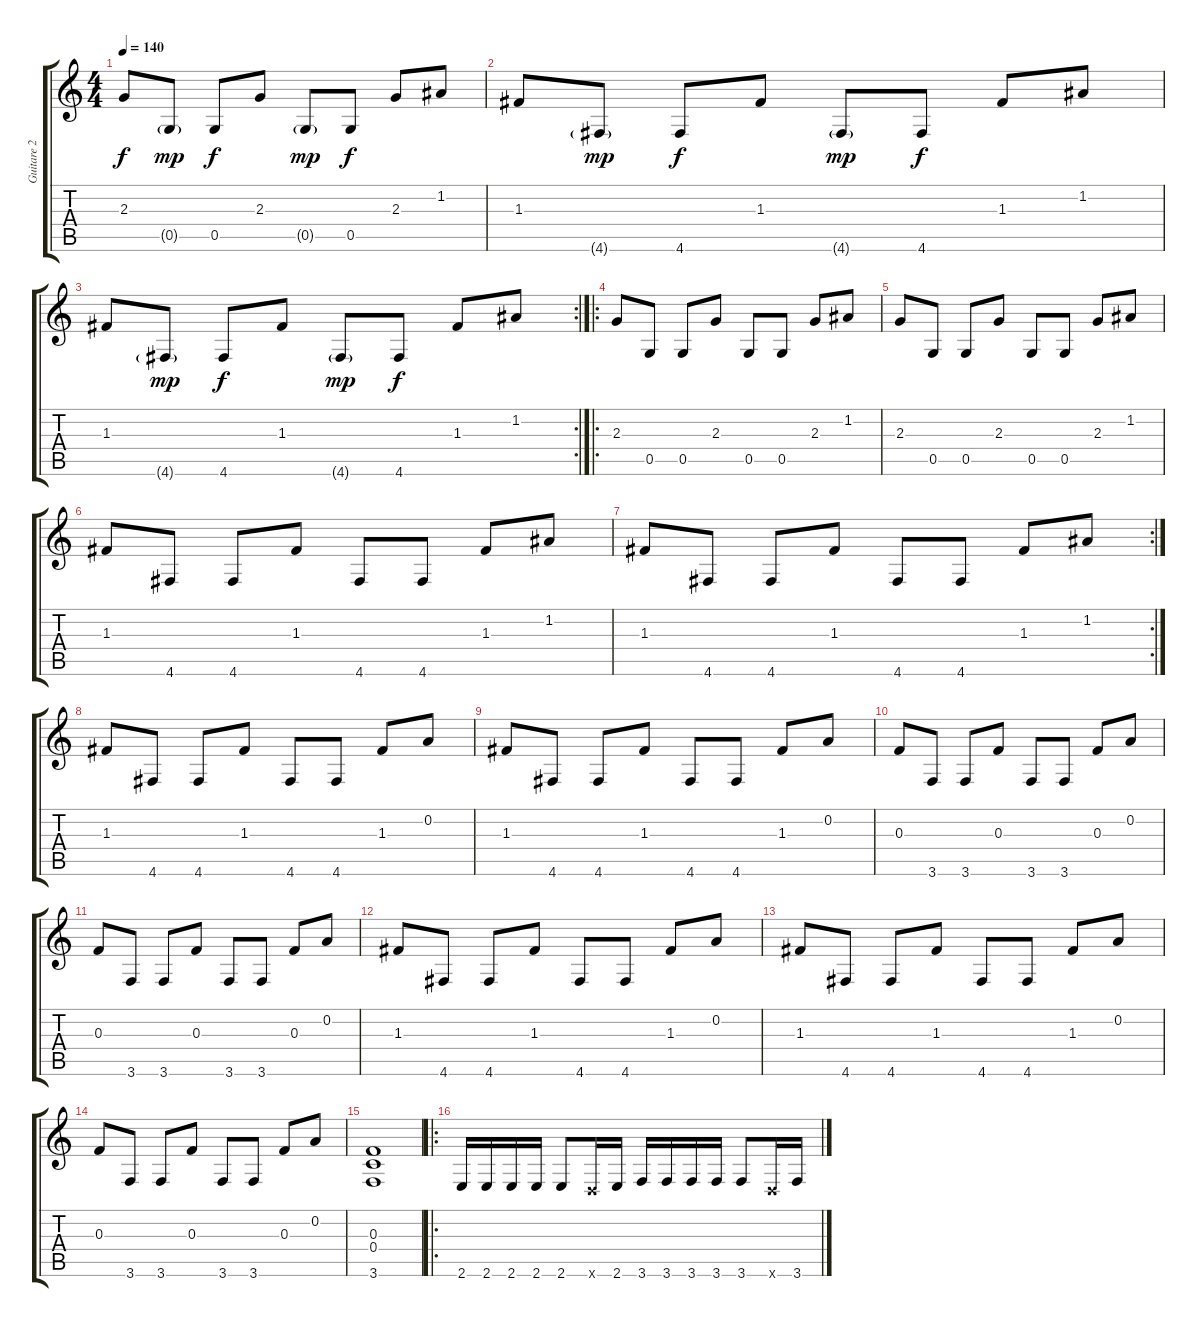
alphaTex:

\track ("Guitare 2" "Guitare 2") {instrument distortionguitar}
\staff {score tabs}
\tuning (D4 A3 F3 C3 G2 D2) {hide}
\ts (4 4)
\tempo 140
\clef g2
\ks c
2.3.8{dy f} 0.5{g}.8{dy mp} 0.5.8{dy f} 2.3.8 0.5{g}.8{dy mp} 0.5.8{dy f} 2.3.8 1.2.8 |
1.3.8 4.6{g}.8{dy mp} 4.6.8{dy f} 1.3.8 4.6{g}.8{dy mp} 4.6.8{dy f} 1.3.8 1.2.8 |
\rc 2
1.3.8 4.6{g}.8{dy mp} 4.6.8{dy f} 1.3.8 4.6{g}.8{dy mp} 4.6.8{dy f} 1.3.8 1.2.8 |
\ro
2.3.8 0.5.8 0.5.8 2.3.8 0.5.8 0.5.8 2.3.8 1.2.8 |
2.3.8 0.5.8 0.5.8 2.3.8 0.5.8 0.5.8 2.3.8 1.2.8 |
1.3.8 4.6.8 4.6.8 1.3.8 4.6.8 4.6.8 1.3.8 1.2.8 |
\rc 2
1.3.8 4.6.8 4.6.8 1.3.8 4.6.8 4.6.8 1.3.8 1.2.8 |
1.3.8 4.6.8 4.6.8 1.3.8 4.6.8 4.6.8 1.3.8 0.2.8 |
1.3.8 4.6.8 4.6.8 1.3.8 4.6.8 4.6.8 1.3.8 0.2.8 |
0.3.8 3.6.8 3.6.8 0.3.8 3.6.8 3.6.8 0.3.8 0.2.8 |
0.3.8 3.6.8 3.6.8 0.3.8 3.6.8 3.6.8 0.3.8 0.2.8 |
1.3.8 4.6.8 4.6.8 1.3.8 4.6.8 4.6.8 1.3.8 0.2.8 |
1.3.8 4.6.8 4.6.8 1.3.8 4.6.8 4.6.8 1.3.8 0.2.8 |
0.3.8 3.6.8 3.6.8 0.3.8 3.6.8 3.6.8 0.3.8 0.2.8 |
(0.3 0.4 3.6).1 |
\ro
2.6.16 2.6.16 2.6.16 2.6.16 2.6.8 0.6{x}.16 2.6.16 3.6.16 3.6.16 3.6.16 3.6.16 3.6.8 0.6{x}.16 3.6.16
